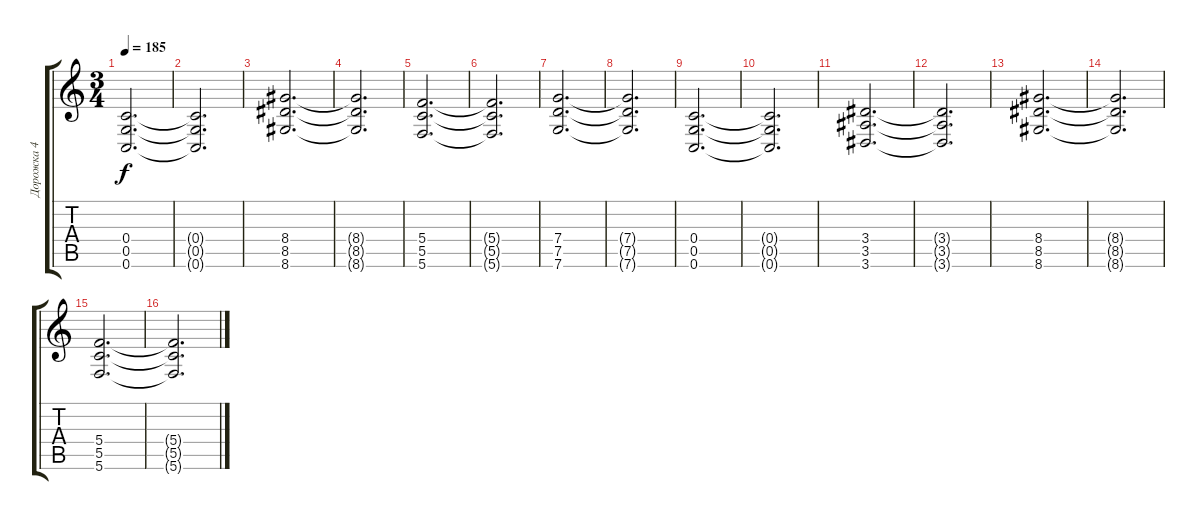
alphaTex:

\track ("Дорожка 4" "Дорожка 4") {instrument distortionguitar}
\staff {score tabs}
\tuning (D4 A3 F3 C3 G2 C2) {hide}
\ts (3 4)
\tempo 185
\clef g2
\ks c
(0.4 0.5 0.6).2{d dy f} |
(0.4{t} 0.5{t} 0.6{t}).2{d} |
(8.4 8.5 8.6).2{d} |
(8.4{t} 8.5{t} 8.6{t}).2{d} |
(5.4 5.5 5.6).2{d} |
(5.4{t} 5.5{t} 5.6{t}).2{d} |
(7.4 7.5 7.6).2{d} |
(7.4{t} 7.5{t} 7.6{t}).2{d} |
(0.4 0.5 0.6).2{d} |
(0.4{t} 0.5{t} 0.6{t}).2{d} |
(3.4 3.5 3.6).2{d} |
(3.4{t} 3.5{t} 3.6{t}).2{d} |
(8.4 8.5 8.6).2{d} |
(8.4{t} 8.5{t} 8.6{t}).2{d} |
(5.4 5.5 5.6).2{d} |
(5.4{t} 5.5{t} 5.6{t}).2{d}
